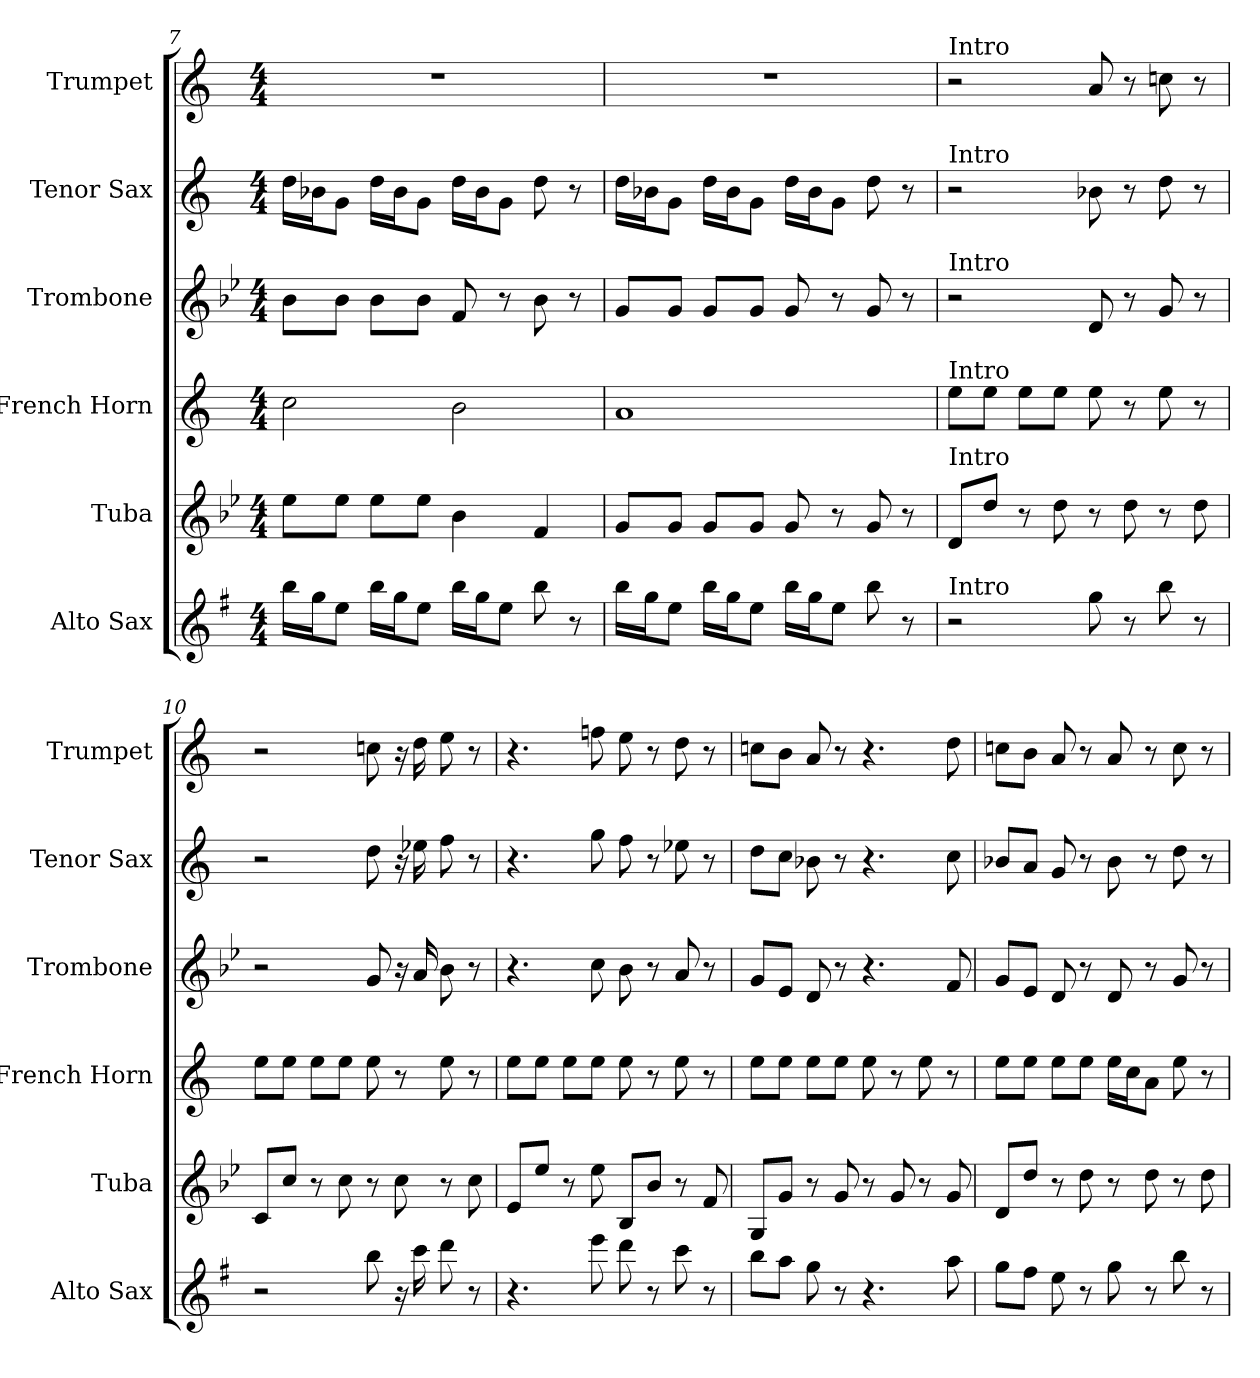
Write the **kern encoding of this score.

**kern	**kern	**kern	**kern	**kern	**kern
*part6	*part5	*part4	*part3	*part2	*part1
*staff6	*staff5	*staff4	*staff3	*staff2	*staff1
*I"Alto Sax	*I"Tuba	*I"French Horn	*I"Trombone	*I"Tenor Sax	*I"Trumpet
*I'Alto Sax	*I'Tuba	*I'French Horn	*I'Trombone	*I'Tenor Sax	*I'Trumpet
*clefG2	*clefG2	*clefG2	*clefG2	*clefG2	*clefG2
*ITrd5c9	*ITrd15c26	*ITrd4c7	*ITrd8c14	*ITrd8c14	*ITrd1c2
*k[b-e-]	*k[b-e-]	*	*k[b-e-]	*	*
*M4/4	*M4/4	*M4/4	*M4/4	*M4/4	*M4/4
=7	=7	=7	=7	=7	=7
16ddLL	8E-L	2f	8B-L	16dLL	1r
16b-J	.	.	.	16B-J	.
8gJ	8E-J	.	8B-J	8GJ	.
16ddLL	8E-L	.	8B-L	16dLL	.
16b-J	.	.	.	16B-J	.
8gJ	8E-J	.	8B-J	8GJ	.
16ddLL	4BB-	2e	8F	16dLL	.
16b-J	.	.	.	16B-J	.
8gJ	.	.	8r	8GJ	.
8dd	4FF	.	8B-	8d	.
8r	.	.	8r	8r	.
=8	=8	=8	=8	=8	=8
16ddLL	8GGL	1d	8GL	16dLL	1r
16b-J	.	.	.	16B-J	.
8gJ	8GGJ	.	8GJ	8GJ	.
16ddLL	8GGL	.	8GL	16dLL	.
16b-J	.	.	.	16B-J	.
8gJ	8GGJ	.	8GJ	8GJ	.
16ddLL	8GG	.	8G	16dLL	.
16b-J	.	.	.	16B-J	.
8gJ	8r	.	8r	8GJ	.
8dd	8GG	.	8G	8d	.
8r	8r	.	8r	8r	.
=9	=9	=9	=9	=9	=9
!	!	!	!	!	!LO:TX:a:t=Intro
!	!	!	!	!LO:TX:a:t=Intro	!
!	!	!	!LO:TX:a:t=Intro	!	!
!	!	!LO:TX:a:t=Intro	!	!	!
!	!LO:TX:a:t=Intro	!	!	!	!
!LO:TX:a:t=Intro	!	!	!	!	!
2r	8DDL	8aL	2r	2r	2r
.	8DJ	8aJ	.	.	.
.	8r	8aL	.	.	.
.	8D	8aJ	.	.	.
8b-	8r	8a	8D	8B-	8g
8r	8D	8r	8r	8r	8r
8dd	8r	8a	8G	8d	8b-
8r	8D	8r	8r	8r	8r
=10	=10	=10	=10	=10	=10
2r	8CCL	8aL	2r	2r	2r
.	8CJ	8aJ	.	.	.
.	8r	8aL	.	.	.
.	8C	8aJ	.	.	.
8dd	8r	8a	8G	8d	8b-
16r	8C	8r	16r	16r	16r
16ee-	.	.	16A	16e-	16cc
8ff	8r	8a	8B-	8f	8dd
8r	8C	8r	8r	8r	8r
=11	=11	=11	=11	=11	=11
4.r	8EE-L	8aL	4.r	4.r	4.r
.	8E-J	8aJ	.	.	.
.	8r	8aL	.	.	.
8gg	8E-	8aJ	8c	8g	8ee-
8ff	8BBB-L	8a	8B-	8f	8dd
8r	8BB-J	8r	8r	8r	8r
8ee-	8r	8a	8A	8e-	8cc
8r	8FF	8r	8r	8r	8r
=12	=12	=12	=12	=12	=12
8ddL	8GGGL	8aL	8GL	8dL	8b-L
8ccJ	8GGJ	8aJ	8E-J	8cJ	8aJ
8b-	8r	8aL	8D	8B-	8g
8r	8GG	8aJ	8r	8r	8r
4.r	8r	8a	4.r	4.r	4.r
.	8GG	8r	.	.	.
.	8r	8a	.	.	.
8cc	8GG	8r	8F	8c	8cc
=13	=13	=13	=13	=13	=13
8b-L	8DDL	8aL	8GL	8B-L	8b-L
8aJ	8DJ	8aJ	8E-J	8AJ	8aJ
8g	8r	8aL	8D	8G	8g
8r	8D	8aJ	8r	8r	8r
8b-	8r	16aLL	8D	8B-	8g
.	.	16fJ	.	.	.
8r	8D	8dJ	8r	8r	8r
8dd	8r	8a	8G	8d	8b-
8r	8D	8r	8r	8r	8r
=	=	=	=	=	=
*-	*-	*-	*-	*-	*-
